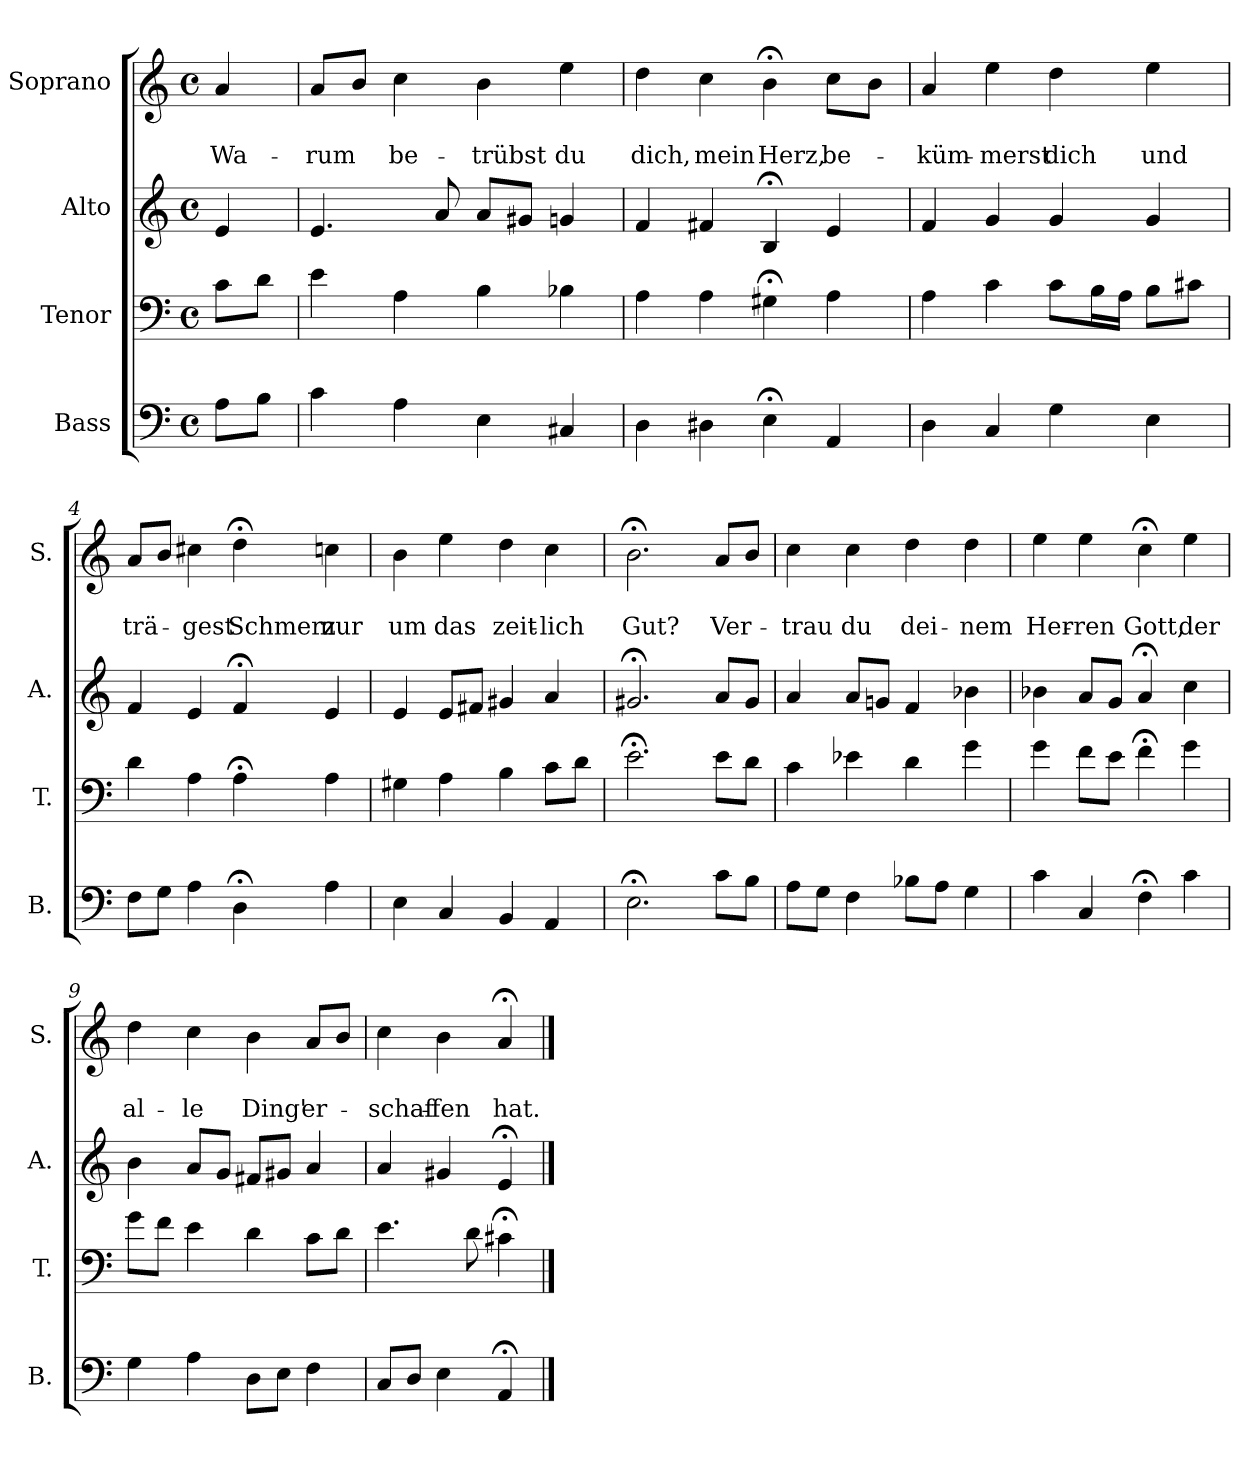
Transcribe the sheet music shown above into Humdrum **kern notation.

**kern	**kern	**kern	**kern	**text	**text
*part4	*part3	*part2	*part1	*part1	*part1
*staff4	*staff3	*staff2	*staff1	*staff1	*staff1
*I"Bass	*I"Tenor	*I"Alto	*I"Soprano	*	*
*I'B.	*I'T.	*I'A.	*I'S.	*	*
*clefF4	*clefF4	*clefG2	*clefG2	*	*
*k[]	*k[]	*k[]	*k[]	*	*
*	*	*	*a:	*	*
*M4/4	*M4/4	*M4/4	*M4/4	*	*
*met(c)	*met(c)	*met(c)	*met(c)	*	*
=	=	=	=	=	=
8A\L	8c\L	4e/	4a/	.	Wa-
8B\J	8d\J	.	.	.	.
=1	=1	=1	=1	=1	=1
4c\	4e\	4.e/	8a/L	.	-rum
.	.	.	8b/J	.	.
4A\	4A\	.	4cc\	.	be-
.	.	8a/	.	.	.
4E\	4B\	8a/L	4b\	.	-trübst
.	.	8g#X/J	.	.	.
4C#X/	4B-X\	4gn/	4ee\	.	du
=2	=2	=2	=2	=2	=2
4D\	4A\	4f/	4dd\	.	dich,
4D#X\	4A\	4f#X/	4cc\	.	mein
4E;<\	4G#X;<\	4B;</	4b;<\	.	Herz,
4AA/	4A\	4e/	8cc\L	.	be-
.	.	.	8b\J	.	.
=3	=3	=3	=3	=3	=3
4D\	4A\	4f/	4a/	.	-küm-
4C/	4c\	4g/	4ee\	.	-merst
4G\	8c\L	4g/	4dd\	.	dich
.	16B\L	.	.	.	.
.	16A\JJ	.	.	.	.
4E\	8B\L	4g/	4ee\	.	und
.	8c#X\J	.	.	.	.
!!LO:LB:g=z
=4	=4	=4	=4	=4	=4
8F\L	4d\	4f/	8a/L	.	trä-
8G\J	.	.	8b/J	.	.
4A\	4A\	4e/	4cc#X\	.	-gest
4D;<\	4A;<\	4f;</	4dd;<\	.	Schmerz
4A\	4A\	4e/	4ccn\	.	nur
=5	=5	=5	=5	=5	=5
4E\	4G#X\	4e/	4b\	.	um
4C/	4A\	8e/L	4ee\	.	das
.	.	8f#X/J	.	.	.
4BB/	4B\	4g#X/	4dd\	.	zeit-
4AA/	8c\L	4a/	4cc\	.	-lich
.	8d\J	.	.	.	.
=6	=6	=6	=6	=6	=6
2.E;<\	2.e;<\	2.g#X;</	2.b;<\	.	Gut?
8c\L	8e\L	8a/L	8a/L	.	Ver-
8B\J	8d\J	8g#/J	8b/J	.	.
=7	=7	=7	=7	=7	=7
8A\L	4c\	4a/	4cc\	.	-trau
8G\J	.	.	.	.	.
4F\	4e-X\	8a/L	4cc\	.	du
.	.	8gn/J	.	.	.
8B-X\L	4d\	4f/	4dd\	.	dei-
8A\J	.	.	.	.	.
4G\	4g\	4b-X\	4dd\	.	-nem
!!LO:PB:g=z
=8	=8	=8	=8	=8	=8
4c\	4g\	4b-X\	4ee\	.	Her-
4C/	8f\L	8a/L	4ee\	.	-ren
.	8e\J	8g/J	.	.	.
4F;<\	4f;<\	4a;</	4cc;<\	.	Gott,
4c\	4g\	4cc\	4ee\	.	der
=9	=9	=9	=9	=9	=9
4G\	8g\L	4b\	4dd\	.	al-
.	8f\J	.	.	.	.
4A\	4e\	8a/L	4cc\	.	-le
.	.	8g/J	.	.	.
8D\L	4d\	8f#X/L	4b\	.	Ding'
8E\J	.	8g#X/J	.	.	.
4F\	8c\L	4a/	8a/L	.	er-
.	8d\J	.	8b/J	.	.
=10	=10	=10	=10	=10	=10
8C/L	4.e\	4a/	4cc\	.	-schaf-
8D/J	.	.	.	.	.
4E\	.	4g#X/	4b\	.	-fen
.	8d\	.	.	.	.
4AA;</	4c#X;<\	4e;</	4a;</	.	hat.
==	==	==	==	==	==
*-	*-	*-	*-	*-	*-
